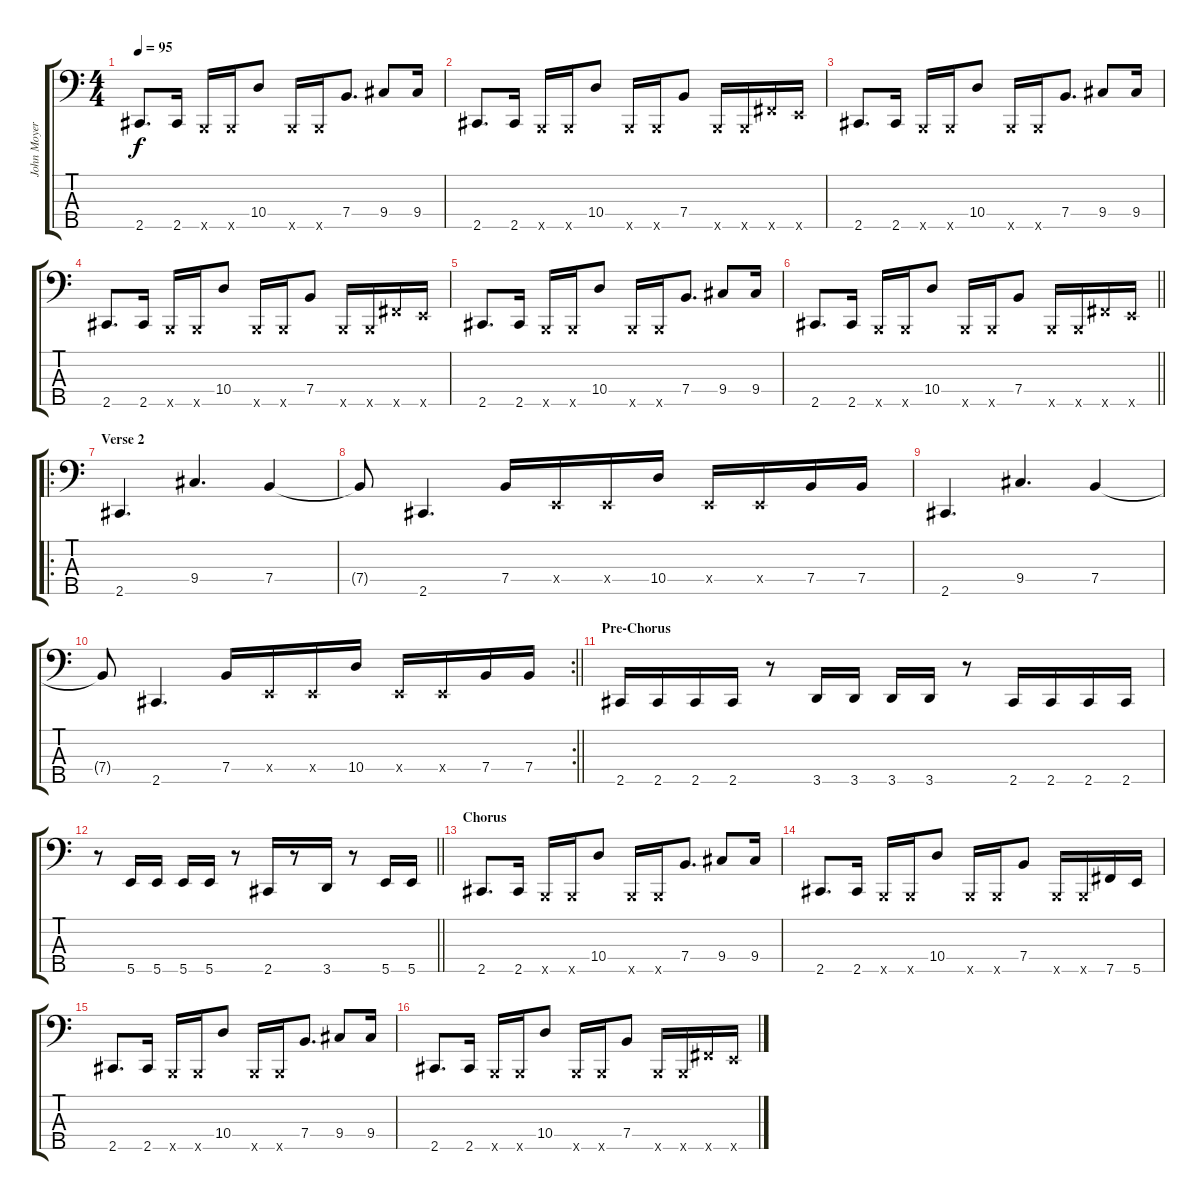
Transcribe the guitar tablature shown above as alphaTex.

\track ("John Moyer" "John Moyer") {instrument electricbassfinger}
\staff {score tabs}
\tuning (G2 D2 A1 E1 B0) {hide}
\ts (4 4)
\tempo 95
\clef f4
\ks c
2.5.8{d dy f} 2.5.16 0.5{x}.16 0.5{x}.16 10.4.8 0.5{x}.16 0.5{x}.16 7.4.8{d} 9.4.8 9.4.16 |
2.5.8{d} 2.5.16 0.5{x}.16 0.5{x}.16 10.4.8 0.5{x}.16 0.5{x}.16 7.4.8 0.5{x}.16 0.5{x}.16 7.5{x}.16 5.5{x}.16 |
2.5.8{d} 2.5.16 0.5{x}.16 0.5{x}.16 10.4.8 0.5{x}.16 0.5{x}.16 7.4.8{d} 9.4.8 9.4.16 |
2.5.8{d} 2.5.16 0.5{x}.16 0.5{x}.16 10.4.8 0.5{x}.16 0.5{x}.16 7.4.8 0.5{x}.16 0.5{x}.16 7.5{x}.16 5.5{x}.16 |
2.5.8{d} 2.5.16 0.5{x}.16 0.5{x}.16 10.4.8 0.5{x}.16 0.5{x}.16 7.4.8{d} 9.4.8 9.4.16 |
\barLineRight lightlight
2.5.8{d} 2.5.16 0.5{x}.16 0.5{x}.16 10.4.8 0.5{x}.16 0.5{x}.16 7.4.8 0.5{x}.16 0.5{x}.16 7.5{x}.16 5.5{x}.16 |
\ro
\section ("" "Verse 2")
2.5.4{d} 9.4.4{d} 7.4.4 |
7.4{t}.8 2.5.4{d} 7.4.16 0.4{x}.16 0.4{x}.16 10.4.16 0.4{x}.16 0.4{x}.16 7.4.16 7.4.16 |
2.5.4{d} 9.4.4{d} 7.4.4 |
\rc 2
\barLineRight lightlight
7.4{t}.8 2.5.4{d} 7.4.16 0.4{x}.16 0.4{x}.16 10.4.16 0.4{x}.16 0.4{x}.16 7.4.16 7.4.16 |
\section ("" "Pre-Chorus")
2.5.16 2.5.16 2.5.16 2.5.16 r.8 3.5.16 3.5.16 3.5.16 3.5.16 r.8 2.5.16 2.5.16 2.5.16 2.5.16 |
\barLineRight lightlight
r.8 5.5.16 5.5.16 5.5.16 5.5.16 r.8 2.5.16 r.8 3.5.16 r.8 5.5.16 5.5.16 |
\section ("" "Chorus")
2.5.8{d} 2.5.16 0.5{x}.16 0.5{x}.16 10.4.8 0.5{x}.16 0.5{x}.16 7.4.8{d} 9.4.8 9.4.16 |
2.5.8{d} 2.5.16 0.5{x}.16 0.5{x}.16 10.4.8 0.5{x}.16 0.5{x}.16 7.4.8 0.5{x}.16 0.5{x}.16 7.5.16 5.5.16 |
2.5.8{d} 2.5.16 0.5{x}.16 0.5{x}.16 10.4.8 0.5{x}.16 0.5{x}.16 7.4.8{d} 9.4.8 9.4.16 |
2.5.8{d} 2.5.16 0.5{x}.16 0.5{x}.16 10.4.8 0.5{x}.16 0.5{x}.16 7.4.8 0.5{x}.16 0.5{x}.16 7.5{x}.16 5.5{x}.16
